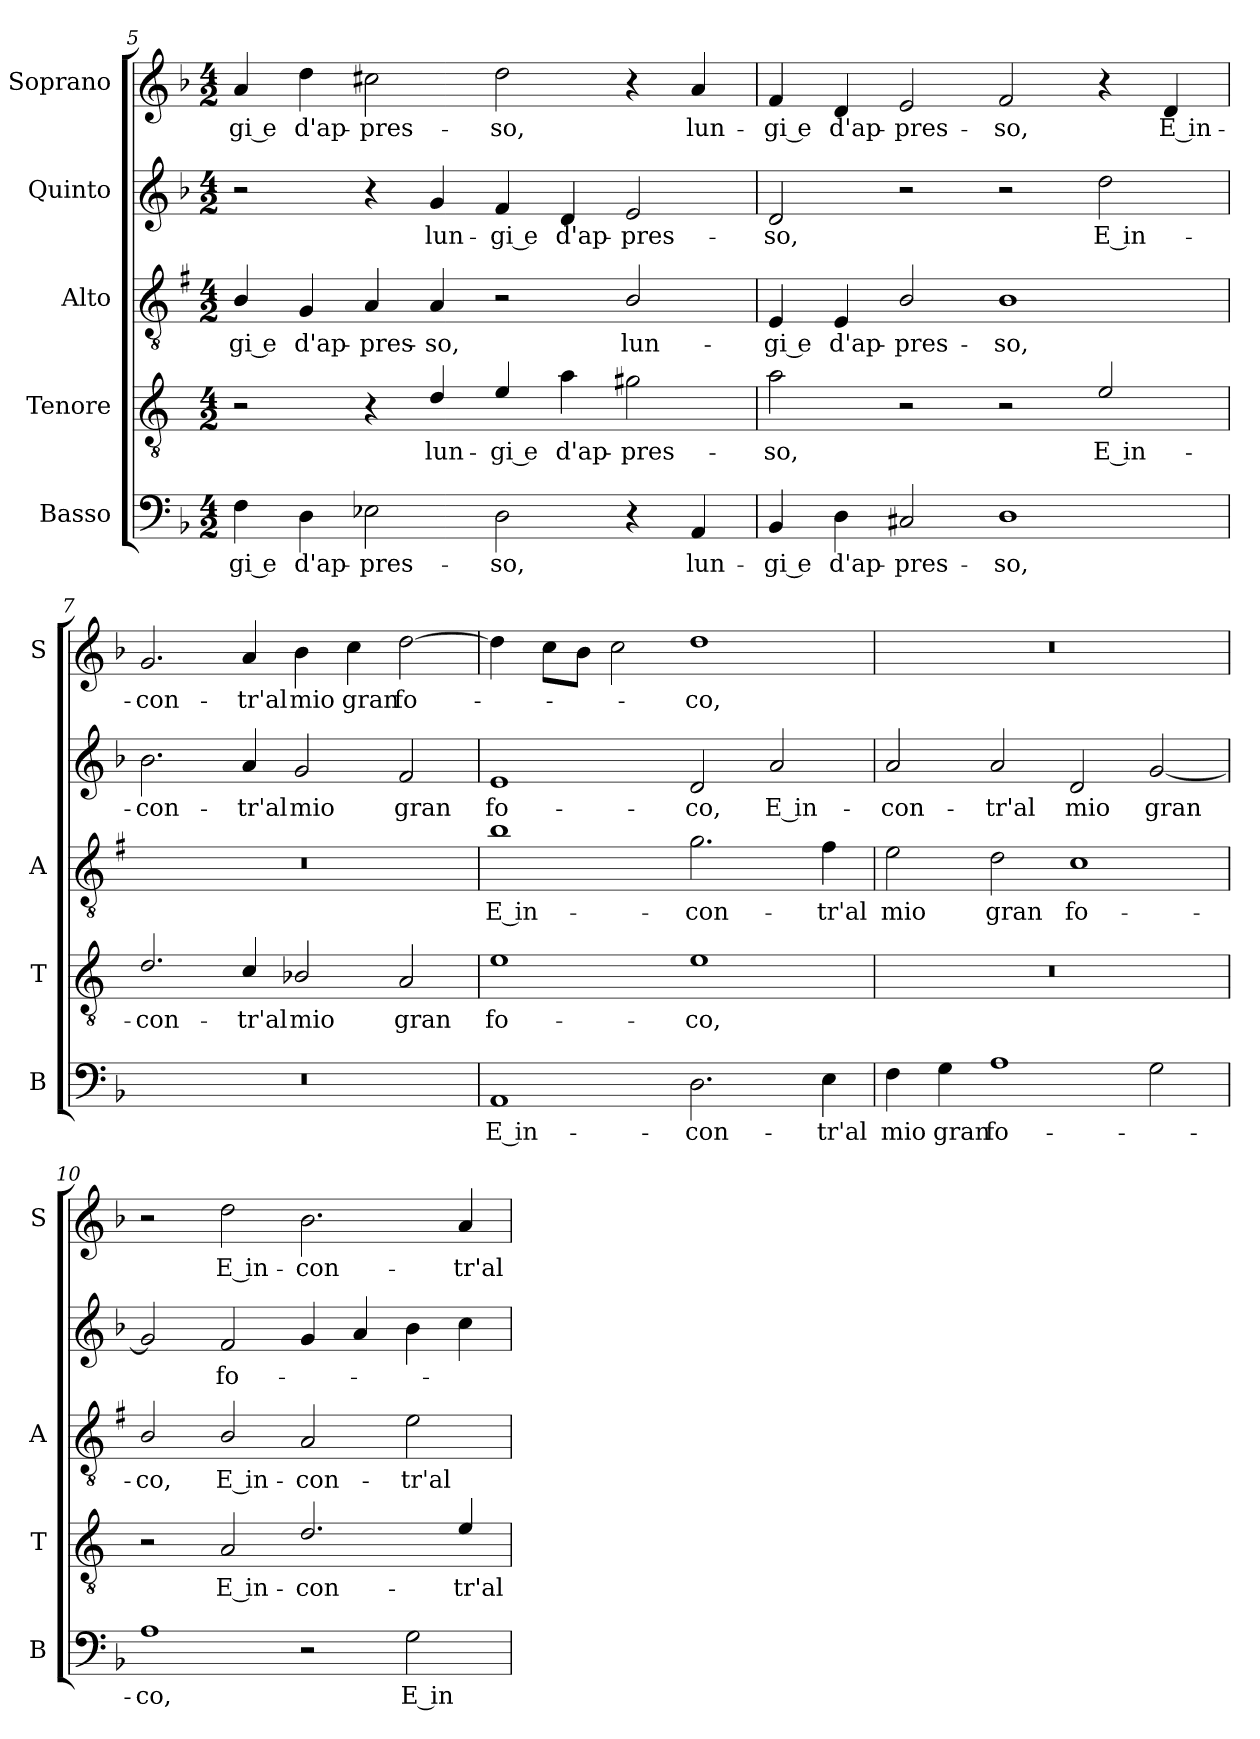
**kern	**text	**kern	**text	**kern	**text	**kern	**text	**kern	**text
*part5	*part5	*part4	*part4	*part3	*part3	*part2	*part2	*part1	*part1
*staff5	*staff5	*staff4	*staff4	*staff3	*staff3	*staff2	*staff2	*staff1	*staff1
*I"Basso	*	*I"Tenore	*	*I"Alto	*	*I"Quinto	*	*I"Soprano	*
*I'B	*	*I'T	*	*I'A	*	*	*	*I'S	*
*clefF4	*	*clefGv2	*	*clefGv2	*	*clefG2	*	*clefG2	*
*	*	*ITrd4c7	*	*ITrd1c2	*	*	*	*	*
*k[b-]	*	*k[b-]	*	*k[b-]	*	*k[b-]	*	*k[b-]	*
*F:	*	*F:	*	*F:	*	*F:	*	*F:	*
*M4/2	*	*M4/2	*	*M4/2	*	*M4/2	*	*M4/2	*
=5	=5	=5	=5	=5	=5	=5	=5	=5	=5
!	!LO:LY:b	!	!	!	!LO:LY:b	!	!	!	!LO:LY:b
4F\	-gi e	2r	.	4A/	-gi e	2r	.	4a/	-gi e
!	!LO:LY:b	!	!	!	!LO:LY:b	!	!	!	!LO:LY:b
4D\	d'ap-	.	.	4F/	d'ap-	.	.	4dd\	d'ap-
!	!LO:LY:b	!	!	!	!LO:LY:b	!	!	!	!LO:LY:b
2E-X\	-pres-	4r	.	4G/	-pres-	4r	.	2cc#X\	-pres-
!	!	!	!LO:LY:b	!	!LO:LY:b	!	!LO:LY:b	!	!
.	.	4G/	lun-	4G/	-so,	4g/	lun-	.	.
!	!LO:LY:b	!	!LO:LY:b	!	!	!	!LO:LY:b	!	!LO:LY:b
2D\	-so,	4A/	-gi e	2r	.	4f/	-gi e	2dd\	-so,
!	!	!	!LO:LY:b	!	!	!	!LO:LY:b	!	!
.	.	4d\	d'ap-	.	.	4d/	d'ap-	.	.
!	!	!	!LO:LY:b	!	!LO:LY:b	!	!LO:LY:b	!	!
4r	.	2c#X\	-pres-	2A/	lun-	2e/	-pres-	4r	.
!	!LO:LY:b	!	!	!	!	!	!	!	!LO:LY:b
4AA/	lun-	.	.	.	.	.	.	4a/	lun-
=6	=6	=6	=6	=6	=6	=6	=6	=6	=6
!	!LO:LY:b	!	!LO:LY:b	!	!LO:LY:b	!	!LO:LY:b	!	!LO:LY:b
4BB-/	-gi e	2d\	-so,	4D/	-gi e	2d/	-so,	4f/	-gi e
!	!LO:LY:b	!	!	!	!LO:LY:b	!	!	!	!LO:LY:b
4D\	d'ap-	.	.	4D/	d'ap-	.	.	4d/	d'ap-
!	!LO:LY:b	!	!	!	!LO:LY:b	!	!	!	!LO:LY:b
2C#X/	-pres-	2r	.	2A/	-pres-	2r	.	2e/	-pres-
!	!LO:LY:b	!	!	!	!LO:LY:b	!	!	!	!LO:LY:b
1D	-so,	2r	.	1A	-so,	2r	.	2f/	-so,
!	!	!	!LO:LY:b	!	!	!	!LO:LY:b	!	!
.	.	2A/	E in-	.	.	2dd\	E in-	4r	.
!	!	!	!	!	!	!	!	!	!LO:LY:b
.	.	.	.	.	.	.	.	4d/	E in-
=7	=7	=7	=7	=7	=7	=7	=7	=7	=7
!	!	!	!LO:LY:b	!	!	!	!LO:LY:b	!	!LO:LY:b
0r	.	2.G/	-con-	0r	.	2.b-\	-con-	2.g/	-con-
!	!	!	!LO:LY:b	!	!	!	!LO:LY:b	!	!LO:LY:b
.	.	4F/	-tr'al	.	.	4a/	-tr'al	4a/	-tr'al
!	!	!	!LO:LY:b	!	!	!	!LO:LY:b	!	!LO:LY:b
.	.	2E-X/	mio	.	.	2g/	mio	4b-\	mio
!	!	!	!	!	!	!	!	!	!LO:LY:b
.	.	.	.	.	.	.	.	4cc\	gran
!	!	!	!LO:LY:b	!	!	!	!LO:LY:b	!	!LO:LY:b
.	.	2D/	gran	.	.	2f/	gran	[2dd\	fo-
!!LO:LB:g=z
=8	=8	=8	=8	=8	=8	=8	=8	=8	=8
!	!LO:LY:b	!	!LO:LY:b	!	!LO:LY:b	!	!LO:LY:b	!	!
1AA	E in-	1A	fo-	1a	E in-	1e	fo-	4dd\]	.
.	.	.	.	.	.	.	.	8cc\L	.
.	.	.	.	.	.	.	.	8b-\J	.
.	.	.	.	.	.	.	.	2cc\	.
!	!LO:LY:b	!	!LO:LY:b	!	!LO:LY:b	!	!LO:LY:b	!	!LO:LY:b
2.D\	-con-	1A	-co,	2.f\	-con-	2d/	-co,	1dd	-co,
!	!	!	!	!	!	!	!LO:LY:b	!	!
.	.	.	.	.	.	2a/	E in-	.	.
!	!LO:LY:b	!	!	!	!LO:LY:b	!	!	!	!
4E\	-tr'al	.	.	4e\	-tr'al	.	.	.	.
=9	=9	=9	=9	=9	=9	=9	=9	=9	=9
!	!LO:LY:b	!	!	!	!LO:LY:b	!	!LO:LY:b	!	!
4F\	mio	0r	.	2d\	mio	2a/	-con-	0r	.
!	!LO:LY:b	!	!	!	!	!	!	!	!
4G\	gran	.	.	.	.	.	.	.	.
!	!LO:LY:b	!	!	!	!LO:LY:b	!	!LO:LY:b	!	!
1A	fo-	.	.	2c\	gran	2a/	-tr'al	.	.
!	!	!	!	!	!LO:LY:b	!	!LO:LY:b	!	!
.	.	.	.	1B-	fo-	2d/	mio	.	.
!	!	!	!	!	!	!	!LO:LY:b	!	!
2G\	.	.	.	.	.	[2g/	gran	.	.
=10	=10	=10	=10	=10	=10	=10	=10	=10	=10
!	!LO:LY:b	!	!	!	!LO:LY:b	!	!	!	!
1A	-co,	2r	.	2A/	-co,	2g/]	.	2r	.
!	!	!	!LO:LY:b	!	!LO:LY:b	!	!LO:LY:b	!	!LO:LY:b
.	.	2D/	E in-	2A/	E in-	2f/	fo-	2dd\	E in-
!	!	!	!LO:LY:b	!	!LO:LY:b	!	!	!	!LO:LY:b
2r	.	2.G/	-con-	2G/	-con-	4g/	.	2.b-\	-con-
.	.	.	.	.	.	4a/	.	.	.
!	!LO:LY:b	!	!	!	!LO:LY:b	!	!	!	!
2G\	E in-	.	.	2d\	-tr'al	4b-\	.	.	.
!	!	!	!LO:LY:b	!	!	!	!	!	!LO:LY:b
.	.	4A/	-tr'al	.	.	4cc\	.	4a/	-tr'al
=	=	=	=	=	=	=	=	=	=
*-	*-	*-	*-	*-	*-	*-	*-	*-	*-
